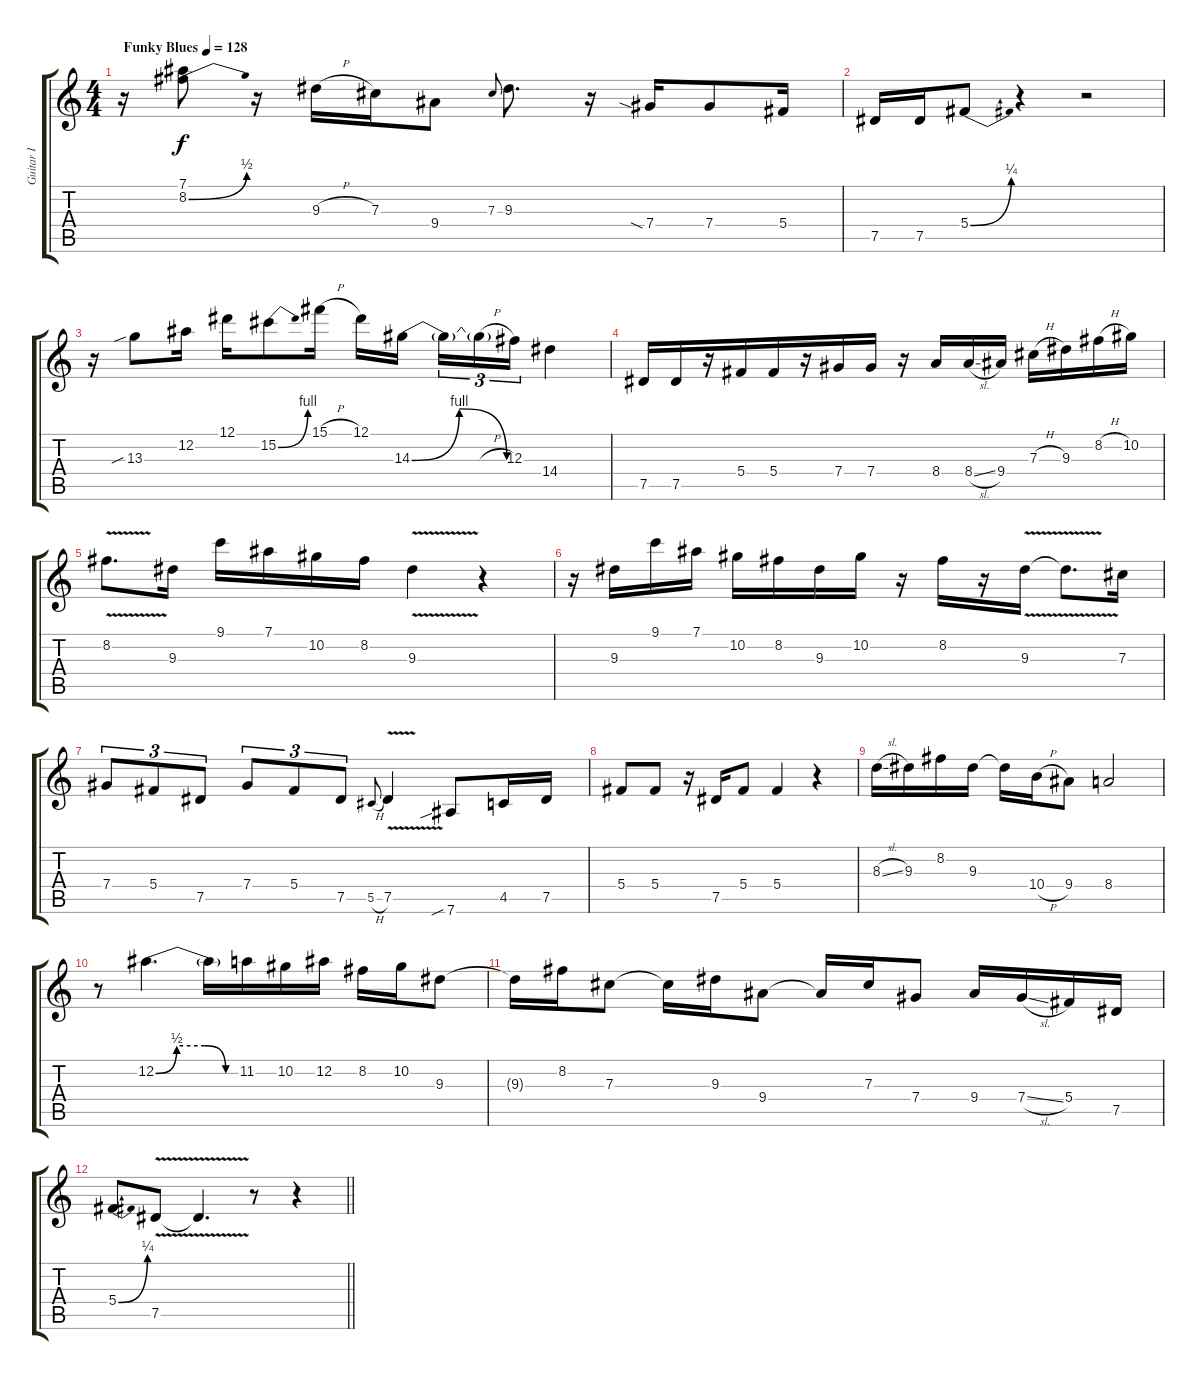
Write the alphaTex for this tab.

\track ("Guitar I" "Guitar I") {instrument overdrivenguitar}
\staff {score tabs}
\tuning (Eb4 Bb3 Gb3 Db3 Ab2 Eb2) {hide}
\ts (4 4)
\tempo (128 "Funky Blues")
\clef g2
\ks c
r.16{dy f instrument overdrivenguitar} (7.1 8.2{be (bend 0 0 60 2)}).8 r.16 9.3{h}.16 7.3.16 9.4.8 7.3.8{gr onbeat} 9.3.8{d} r.16 7.4{sia}.16 7.4.8 5.4.16 |
7.5.16 7.5.16 5.4{be (bend 0 0 60 1)}.8 r.4 r.2 |
r.16 13.3{sib}.8 12.2.16 12.1.16 15.2{be (bend 0 0 60 4)}.8 15.1{h}.16 12.1.16 14.3{be (bendrelease 0 0 15 4 30 4 60 0)}.16{beam splitsecondary} 14.3{t}.16{tu (3 2)} 14.3{h t}.16{tu (3 2)} 12.3.16{tu (3 2)} 14.4.4 |
7.5.16 7.5.16 r.16 5.4.16{beam merge} 5.4.16 r.16 7.4.16 7.4.16 r.16 8.4.16 8.4{sl}.16 9.4.16 7.3{h}.16 9.3.16 8.2{h}.16 10.2.16 |
8.2{v}.8{d} 9.3.16 9.1.16 7.1.16 10.2.16 8.2.16 9.3{v}.4 r.4 |
r.16 9.3.16 9.1.16 7.1.16 10.2.16 8.2.16 9.3.16 10.2.16 r.16 8.2.16 r.16 9.3{v}.16 9.3{t}.8{d} 7.3.16 |
7.4.8{tu (3 2)} 5.4.8{tu (3 2)} 7.5.8{tu (3 2)} 7.4.8{tu (3 2)} 5.4.8{tu (3 2)} 7.5.8{tu (3 2)} 5.5{h}.8{gr onbeat} 7.5{v}.4 7.6{sib}.8 4.5.16 7.5.16 |
5.4.8 5.4.8 r.16 7.5.16 5.4.8 5.4.4 r.4 |
8.3{sl}.16 9.3.16 8.2.16 9.3.16 9.3{t}.16 10.4{h}.16 9.4.8 8.4.2 |
r.8 12.2{be (custom 0 0 15 2 35 2 50 0 60 0)}.4{d} 12.2{t}.16 11.2.16 10.2.16 12.2.16 8.2.16 10.2.16 9.3.8 |
9.3{t}.16 8.2.16 7.3.8 7.3{t}.16 9.3.16 9.4.8 9.4{t}.16 7.3.16 7.4.8 9.4.16 7.4{sl}.16 5.4.16 7.5.16 |
\barLineRight lightlight
5.4{be (bend 0 0 60 1)}.8 7.5{v}.8 7.5{t}.4{d} r.8 r.4
